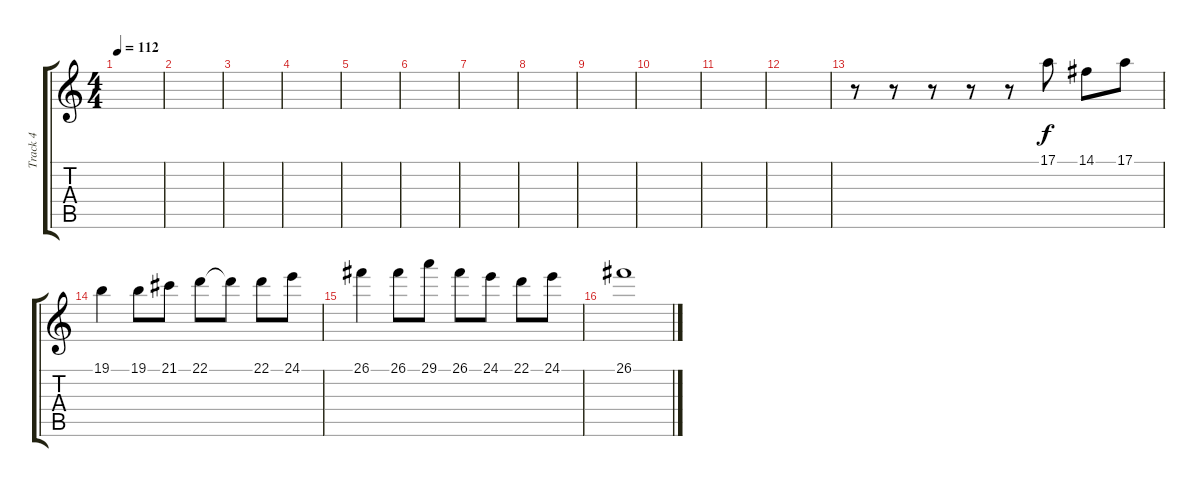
\track ("Track 4" "Track 4") {instrument piccolo}
\staff {score tabs}
\tuning (E4 B3 G3 D3 A2 E2) {hide}
\ts (4 4)
\tempo 112
\clef g2
\ks c
|
|
|
|
|
|
|
|
|
|
|
|
r.8 r.8 r.8 r.8 r.8 17.1.8 14.1.8 17.1.8 |
19.1.4 19.1.8 21.1.8 22.1.8 22.1{t}.8 22.1.8 24.1.8 |
26.1.4 26.1.8 29.1.8 26.1.8 24.1.8 22.1.8 24.1.8 |
26.1.1
